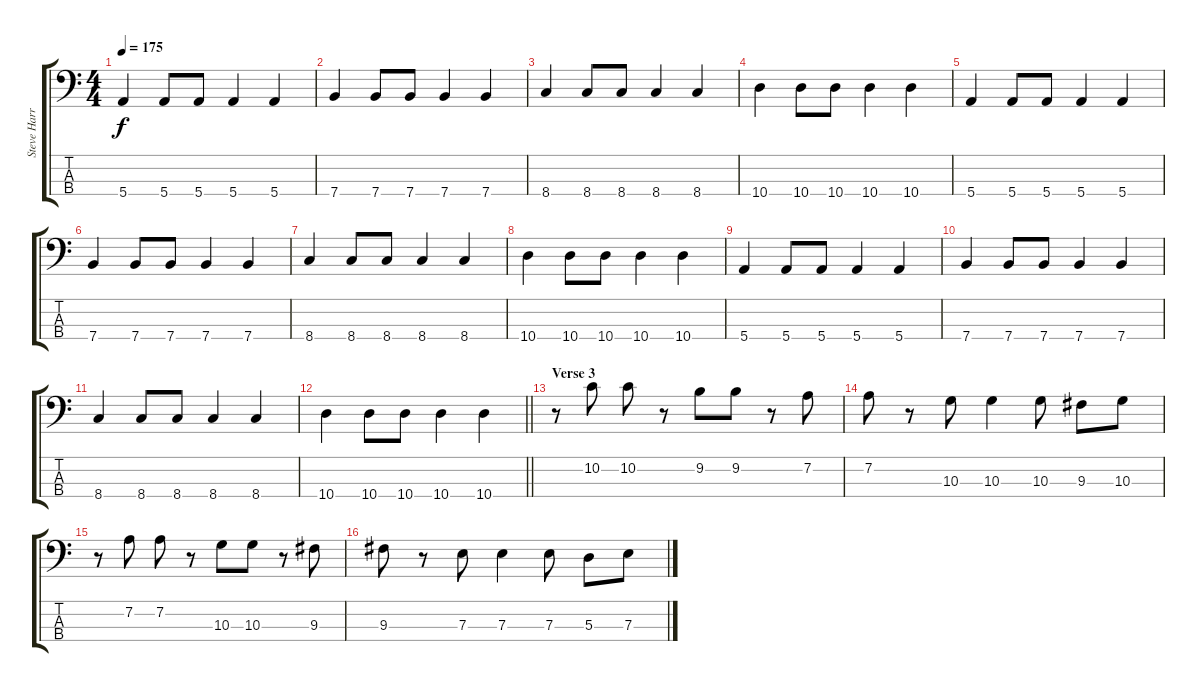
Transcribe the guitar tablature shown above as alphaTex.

\track ("Steve Harris" "Steve Harr") {instrument electricbassfinger}
\staff {score tabs}
\tuning (G2 D2 A1 E1) {hide}
\ts (4 4)
\tempo 175
\clef f4
\ks c
5.4.4{dy f} 5.4.8 5.4.8 5.4.4 5.4.4 |
7.4.4 7.4.8 7.4.8 7.4.4 7.4.4 |
8.4.4 8.4.8 8.4.8 8.4.4 8.4.4 |
10.4.4 10.4.8 10.4.8 10.4.4 10.4.4 |
5.4.4 5.4.8 5.4.8 5.4.4 5.4.4 |
7.4.4 7.4.8 7.4.8 7.4.4 7.4.4 |
8.4.4 8.4.8 8.4.8 8.4.4 8.4.4 |
10.4.4 10.4.8 10.4.8 10.4.4 10.4.4 |
5.4.4 5.4.8 5.4.8 5.4.4 5.4.4 |
7.4.4 7.4.8 7.4.8 7.4.4 7.4.4 |
8.4.4 8.4.8 8.4.8 8.4.4 8.4.4 |
\barLineRight lightlight
10.4.4 10.4.8 10.4.8 10.4.4 10.4.4 |
\section ("" "Verse 3")
r.8 10.2.8 10.2.8 r.8 9.2.8 9.2.8 r.8 7.2.8 |
7.2.8 r.8 10.3.8 10.3.4 10.3.8 9.3.8 10.3.8 |
r.8 7.2.8 7.2.8 r.8 10.3.8 10.3.8 r.8 9.3.8 |
9.3.8 r.8 7.3.8 7.3.4 7.3.8 5.3.8 7.3.8
